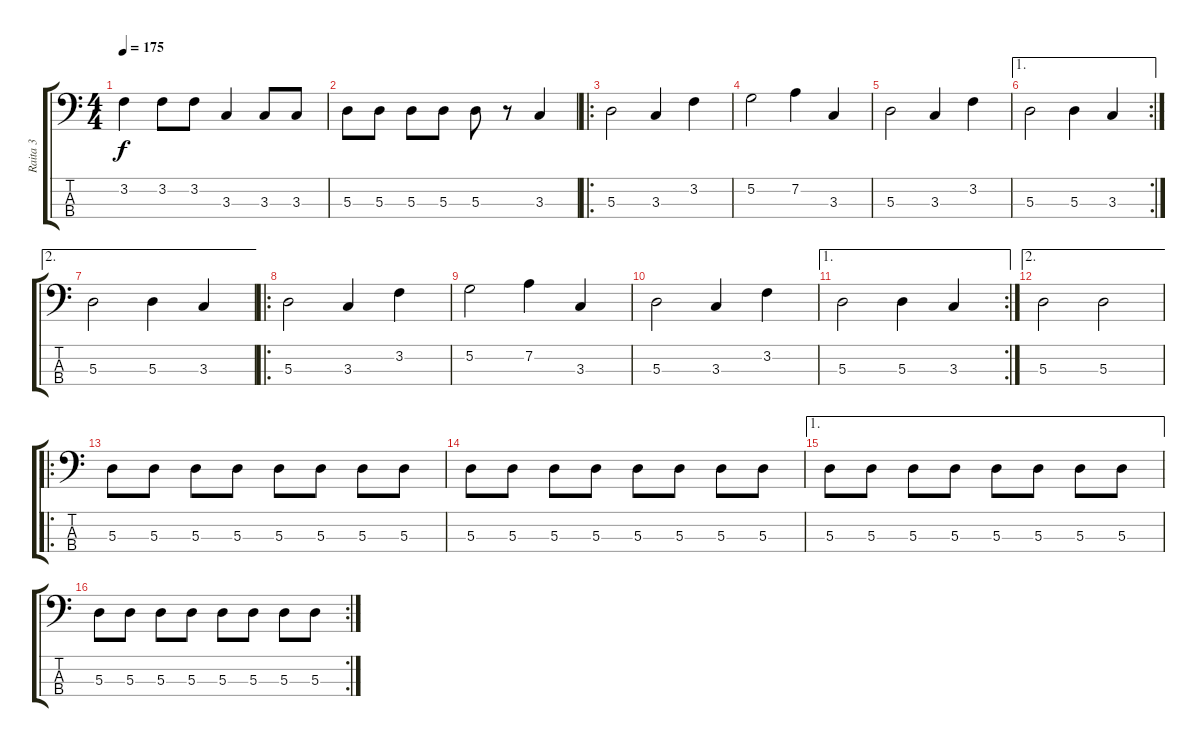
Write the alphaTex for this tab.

\track ("Raita 3" "Raita 3") {instrument electricbassfinger}
\staff {score tabs}
\tuning (G2 D2 A1 E1) {hide}
\ts (4 4)
\tempo 175
\clef f4
\ks c
3.2.4{dy f} 3.2.8 3.2.8 3.3.4 3.3.8 3.3.8 |
5.3.8 5.3.8 5.3.8 5.3.8 5.3.8 r.8 3.3.4 |
\ro
5.3.2 3.3.4 3.2.4 |
5.2.2 7.2.4 3.3.4 |
5.3.2 3.3.4 3.2.4 |
\ae 1
\rc 2
5.3.2 5.3.4 3.3.4 |
\ae 2
5.3.2 5.3.4 3.3.4 |
\ro
5.3.2 3.3.4 3.2.4 |
5.2.2 7.2.4 3.3.4 |
5.3.2 3.3.4 3.2.4 |
\ae 1
\rc 2
5.3.2 5.3.4 3.3.4 |
\ae 2
5.3.2 5.3.2 |
\ro
5.3.8 5.3.8 5.3.8 5.3.8 5.3.8 5.3.8 5.3.8 5.3.8 |
5.3.8 5.3.8 5.3.8 5.3.8 5.3.8 5.3.8 5.3.8 5.3.8 |
\ae 1
5.3.8 5.3.8 5.3.8 5.3.8 5.3.8 5.3.8 5.3.8 5.3.8 |
\rc 2
5.3.8 5.3.8 5.3.8 5.3.8 5.3.8 5.3.8 5.3.8 5.3.8
